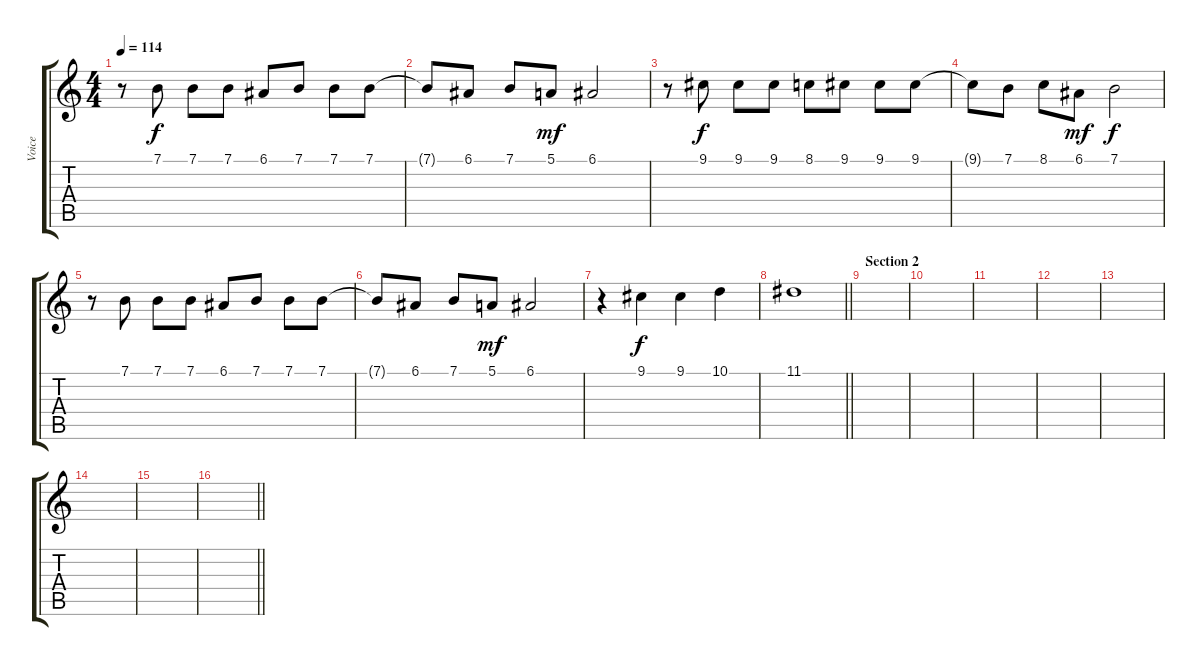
\track ("Voice" "Voice") {instrument lead2sawtooth}
\staff {score tabs}
\tuning (E4 B3 G3 D3 A2 E2) {hide}
\ts (4 4)
\tempo 114
\clef g2
\ks c
r.8{dy f} 7.1.8 7.1.8 7.1.8 6.1.8 7.1.8 7.1.8 7.1.8 |
7.1{t}.8 6.1.8 7.1.8 5.1.8{dy mf} 6.1.2 |
r.8 9.1.8{dy f} 9.1.8 9.1.8 8.1.8 9.1.8 9.1.8 9.1.8 |
9.1{t}.8 7.1.8 8.1.8 6.1.8{dy mf} 7.1.2{dy f} |
r.8 7.1.8 7.1.8 7.1.8 6.1.8 7.1.8 7.1.8 7.1.8 |
7.1{t}.8 6.1.8 7.1.8 5.1.8{dy mf} 6.1.2 |
r.4 9.1.4{dy f} 9.1.4 10.1.4 |
\barLineRight lightlight
11.1.1 |
\section ("" "Section 2")
|
|
|
|
|
|
|
\barLineRight lightlight
